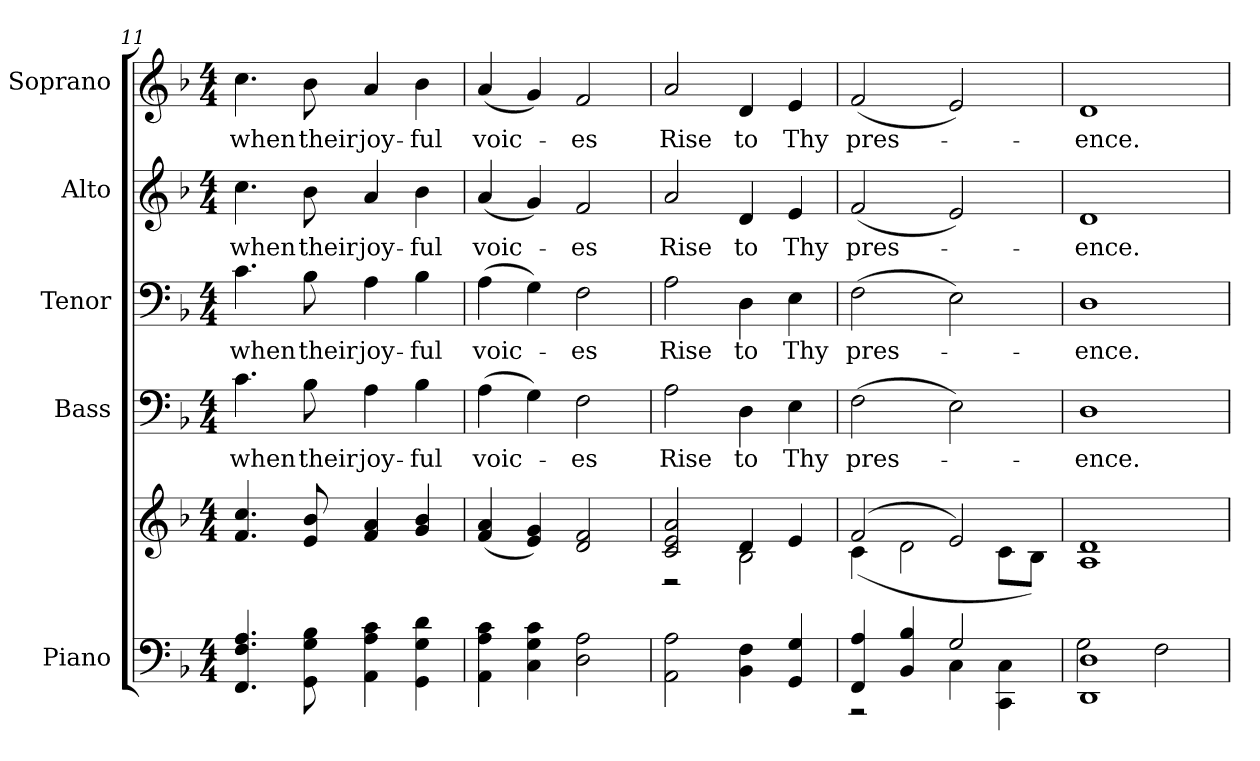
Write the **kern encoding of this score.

**kern	**kern	**kern	**text	**kern	**text	**kern	**text	**kern	**text
*part5	*part5	*part4	*part4	*part3	*part3	*part2	*part2	*part1	*part1
*staff6	*staff5	*staff4	*staff4	*staff3	*staff3	*staff2	*staff2	*staff1	*staff1
*I"Piano	*	*I"Bass	*	*I"Tenor	*	*I"Alto	*	*I"Soprano	*
*I'Pno.	*	*I'B.	*	*I'T.	*	*I'A.	*	*I'S.	*
*clefF4	*clefG2	*clefF4	*	*clefF4	*	*clefG2	*	*clefG2	*
*k[b-]	*k[b-]	*k[b-]	*	*k[b-]	*	*k[b-]	*	*k[b-]	*
*F:	*F:	*F:	*	*F:	*	*F:	*	*F:	*
*M4/4	*M4/4	*M4/4	*	*M4/4	*	*M4/4	*	*M4/4	*
=11	=11	=11	=11	=11	=11	=11	=11	=11	=11
!	!	!	!LO:LY:b:color=#000000	!	!	!	!	!	!
!	!	!	!	!	!LO:LY:b:color=#000000	!	!	!	!
!	!	!	!	!	!	!	!LO:LY:b:color=#000000	!	!
!	!	!	!	!	!	!	!	!	!LO:LY:b:color=#000000
4.FFi/ 4.Fi 4.Ai	4.fi/ 4.cci	4.ci\	when	4.ci\	when	4.cci\	when	4.cci\	when
!	!	!	!LO:LY:b:color=#000000	!	!	!	!	!	!
!	!	!	!	!	!LO:LY:b:color=#000000	!	!	!	!
!	!	!	!	!	!	!	!LO:LY:b:color=#000000	!	!
!	!	!	!	!	!	!	!	!	!LO:LY:b:color=#000000
8GGi\ 8Gi 8B-i	8ei/ 8b-i	8B-i\	their	8B-i\	their	8b-i\	their	8b-i\	their
!	!	!	!LO:LY:b:color=#000000	!	!	!	!	!	!
!	!	!	!	!	!LO:LY:b:color=#000000	!	!	!	!
!	!	!	!	!	!	!	!LO:LY:b:color=#000000	!	!
!	!	!	!	!	!	!	!	!	!LO:LY:b:color=#000000
4AAi\ 4Ai 4ci	4fi/ 4ai	4Ai\	joy-	4Ai\	joy-	4ai/	joy-	4ai/	joy-
!	!	!	!LO:LY:b:color=#000000	!	!	!	!	!	!
!	!	!	!	!	!LO:LY:b:color=#000000	!	!	!	!
!	!	!	!	!	!	!	!LO:LY:b:color=#000000	!	!
!	!	!	!	!	!	!	!	!	!LO:LY:b:color=#000000
4GGi\ 4Gi 4di	4gi/ 4b-i	4B-i\	-ful	4B-i\	-ful	4b-i\	-ful	4b-i\	-ful
=12	=12	=12	=12	=12	=12	=12	=12	=12	=12
!	!	!	!LO:LY:b:color=#000000	!	!	!	!	!	!
!	!	!	!	!	!LO:LY:b:color=#000000	!	!	!	!
!	!	!	!	!	!	!	!LO:LY:b:color=#000000	!	!
!	!	!	!	!	!	!	!	!	!LO:LY:b:color=#000000
4AAi\ 4Ai 4ci	(4fi/ 4ai	(4Ai\	voic-	(4Ai\	voic-	(4ai/	voic-	(4ai/	voic-
4Ci\ 4Gi 4ci	4ei/ 4gi)	4Gi\)	.	4Gi\)	.	4gi/)	.	4gi/)	.
!	!	!	!LO:LY:b:color=#000000	!	!	!	!	!	!
!	!	!	!	!	!LO:LY:b:color=#000000	!	!	!	!
!	!	!	!	!	!	!	!LO:LY:b:color=#000000	!	!
!	!	!	!	!	!	!	!	!	!LO:LY:b:color=#000000
2Di\ 2Ai	2di/ 2fi	2Fi\	-es	2Fi\	-es	2fi/	-es	2fi/	-es
!!LO:PB:g=z
=13	=13	=13	=13	=13	=13	=13	=13	=13	=13
*	*^	*	*	*	*	*	*	*	*
!	!	!	!	!LO:LY:b:color=#000000	!	!	!	!	!	!
!	!	!	!	!	!	!LO:LY:b:color=#000000	!	!	!	!
!	!	!	!	!	!	!	!	!LO:LY:b:color=#000000	!	!
!	!	!	!	!	!	!	!	!	!	!LO:LY:b:color=#000000
2AAi\ 2Ai	2ci/ 2ei 2ai	2r	2Ai\	Rise	2Ai\	Rise	2ai/	Rise	2ai/	Rise
!	!	!	!	!LO:LY:b:color=#000000	!	!	!	!	!	!
!	!	!	!	!	!	!LO:LY:b:color=#000000	!	!	!	!
!	!	!	!	!	!	!	!	!LO:LY:b:color=#000000	!	!
!	!	!	!	!	!	!	!	!	!	!LO:LY:b:color=#000000
4BB-i\ 4Fi	4di/	2B-i\	4Di\	to	4Di\	to	4di/	to	4di/	to
!	!	!	!	!LO:LY:b:color=#000000	!	!	!	!	!	!
!	!	!	!	!	!	!LO:LY:b:color=#000000	!	!	!	!
!	!	!	!	!	!	!	!	!LO:LY:b:color=#000000	!	!
!	!	!	!	!	!	!	!	!	!	!LO:LY:b:color=#000000
4GGi/ 4Gi	4ei/	.	4Ei\	Thy	4Ei\	Thy	4ei/	Thy	4ei/	Thy
=14	=14	=14	=14	=14	=14	=14	=14	=14	=14	=14
*^	*	*	*	*	*	*	*	*	*	*
!	!	!	!	!	!LO:LY:b:color=#000000	!	!	!	!	!	!
!	!	!	!	!	!	!	!LO:LY:b:color=#000000	!	!	!	!
!	!	!	!	!	!	!	!	!	!LO:LY:b:color=#000000	!	!
!	!	!	!	!	!	!	!	!	!	!	!LO:LY:b:color=#000000
4FFi/ 4Ai	2r	(2fi/	(4ci\	(2Fi\	pres-	(2Fi\	pres-	(2fi/	pres-	(2fi/	pres-
4BB-i/ 4B-i	.	.	2di\	.	.	.	.	.	.	.	.
2Gi/	4Ci\	2ei/)	.	2Ei\)	.	2Ei\)	.	2ei/)	.	2ei/)	.
.	4CCi\ 4Ci	.	8ci\L	.	.	.	.	.	.	.	.
.	.	.	8B-i\J)	.	.	.	.	.	.	.	.
*	*	*v	*v	*	*	*	*	*	*	*	*
=15	=15	=15	=15	=15	=15	=15	=15	=15	=15	=15
*	*	*^	*	*	*	*	*	*	*	*
!	!	!	!	!	!LO:LY:b:color=#000000	!	!	!	!	!	!
*	*	*v	*v	*	*	*	*	*	*	*	*
*	*	*^	*	*	*	*	*	*	*	*
!	!	!	!	!	!	!	!LO:LY:b:color=#000000	!	!	!	!
*	*	*v	*v	*	*	*	*	*	*	*	*
*	*	*^	*	*	*	*	*	*	*	*
!	!	!	!	!	!	!	!	!	!LO:LY:b:color=#000000	!	!
*	*	*v	*v	*	*	*	*	*	*	*	*
*	*	*^	*	*	*	*	*	*	*	*
!	!	!	!	!	!	!	!	!	!	!	!LO:LY:b:color=#000000
*	*	*v	*v	*	*	*	*	*	*	*	*
1DDi 1Di	2Gi\	1Ai 1di	1Di	-ence.	1Di	-ence.	1di	-ence.	1di	-ence.
.	2Fi\	.	.	.	.	.	.	.	.	.
*v	*v	*	*	*	*	*	*	*	*	*
=	=	=	=	=	=	=	=	=	=
*-	*-	*-	*-	*-	*-	*-	*-	*-	*-
